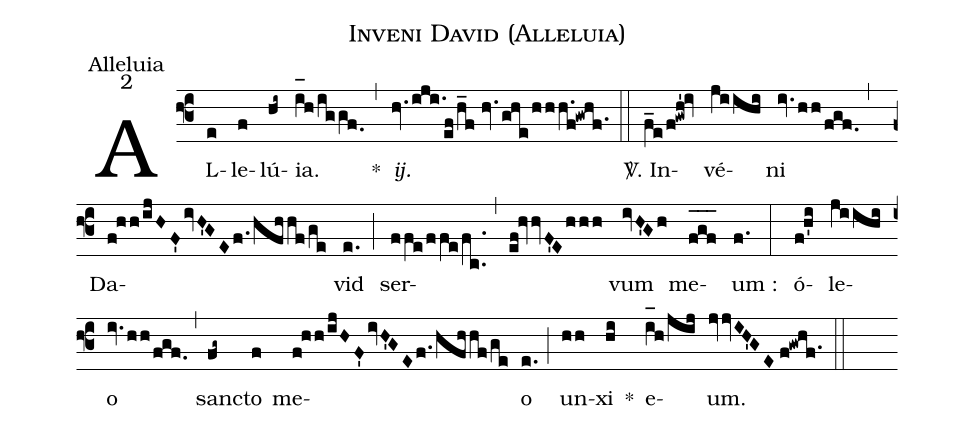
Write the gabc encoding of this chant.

name:Inveni David (Alleluia);
office-part:Alleluia;
mode:2;
%%
(f3) AL(e)le(f)lú(hi~){ia}.(i_[oh:h]h/iggf.0) <clear>*(,) <i>ij.</i>(hv.iji./[-0.5]ef/h_f//hv.ghe/hhh.f!gwhf.1) (::) <sp>V/</sp>. In(f_e/f!gwh'!iv)vé(jiihi)ni(iv.hh/fgf.) (,) Da(f!hh/ijHF'ivH'GEf./hfhhf/ge)vid(e.) (;) ser(ffe/ffe/fc..)(,)(ef!hvvF'Ehhh)vum(ivH'Gh) me(f_[oh:h]g_[oh:h]f_[oh:h])um :(f.) (:) ó(f!h'i)le(jiihi)o(iv.hh/fgf.) (,) san(fg~)cto(f) me(f!hh/ijHF'ivH'GEf./hfhhf/ge)o(e.) (;) un(hh)xi(hi) *() e(i_[oh:h]h/jij)um.(jvvIH'GE//f!gwhf.1) (::)
